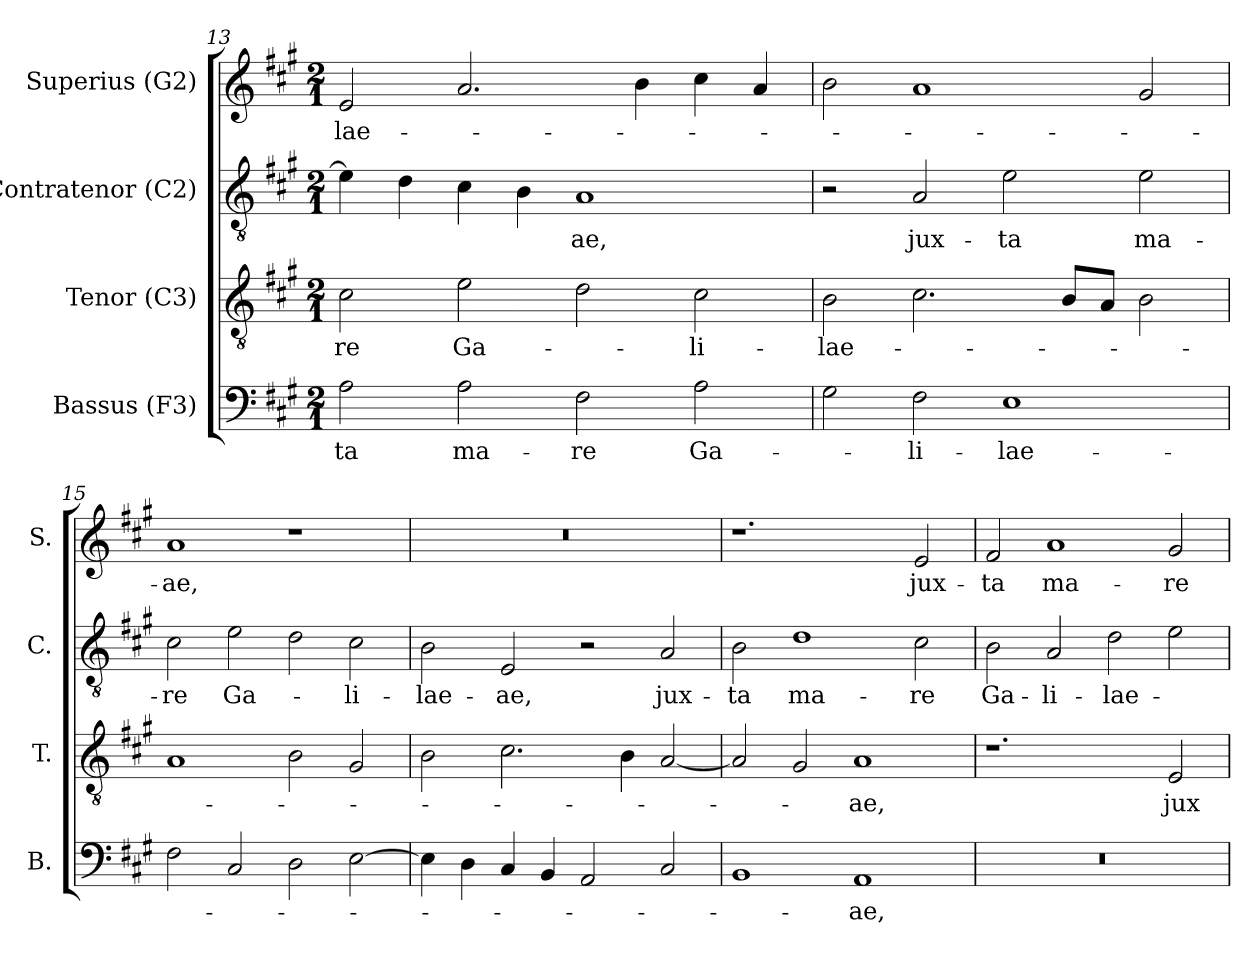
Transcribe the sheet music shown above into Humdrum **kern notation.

**kern	**text	**kern	**text	**kern	**text	**kern	**text
*part4	*part4	*part3	*part3	*part2	*part2	*part1	*part1
*staff4	*staff4	*staff3	*staff3	*staff2	*staff2	*staff1	*staff1
*I"Bassus (F3)	*	*I"Tenor (C3)	*	*I"Contratenor (C2)	*	*I"Superius (G2)	*
*I'B.	*	*I'T.	*	*I'C.	*	*I'S.	*
*clefF4	*	*clefGv2	*	*clefGv2	*	*clefG2	*
*	*	*ITrd7c12	*	*ITrd7c12	*	*	*
*k[f#c#g#]	*	*k[f#c#g#]	*	*k[f#c#g#]	*	*k[f#c#g#]	*
*A:	*	*A:	*	*A:	*	*A:	*
*M2/1	*	*M2/1	*	*M2/1	*	*M2/1	*
=13	=13	=13	=13	=13	=13	=13	=13
!	!LO:LY:b:color=#000000	!	!	!	!	!	!
!	!	!	!LO:LY:b:color=#000000	!	!	!	!
!	!	!	!	!	!	!	!LO:LY:b:color=#000000
2Ai\	-ta	2C#i\	-re	4Ei\]	.	2ei/	-lae-
.	.	.	.	4Di\	.	.	.
!	!LO:LY:b:color=#000000	!	!	!	!	!	!
!	!	!	!LO:LY:b:color=#000000	!	!	!	!
2Ai\	ma-	2Ei\	Ga-	4C#i\	.	2.ai/	.
.	.	.	.	4BBi\	.	.	.
!	!LO:LY:b:color=#000000	!	!	!	!	!	!
!	!	!	!	!	!LO:LY:b:color=#000000	!	!
2F#i\	-re	2Di\	.	1AAi	-ae,	.	.
.	.	.	.	.	.	4bi\	.
!	!LO:LY:b:color=#000000	!	!	!	!	!	!
!	!	!	!LO:LY:b:color=#000000	!	!	!	!
2Ai\	Ga-	2C#i\	-li-	.	.	4cc#i\	.
.	.	.	.	.	.	4ai/	.
=14	=14	=14	=14	=14	=14	=14	=14
!	!	!	!LO:LY:b:color=#000000	!	!	!	!
2G#i\	.	2BBi\	-lae-	2r	.	2bi\	.
!	!LO:LY:b:color=#000000	!	!	!	!	!	!
!	!	!	!	!	!LO:LY:b:color=#000000	!	!
2F#i\	-li-	2.C#i\	.	2AAi/	jux-	1ai	.
!	!LO:LY:b:color=#000000	!	!	!	!	!	!
!	!	!	!	!	!LO:LY:b:color=#000000	!	!
1Ei	-lae-	.	.	2Ei\	-ta	.	.
.	.	8BBi/L	.	.	.	.	.
.	.	8AAi/J	.	.	.	.	.
!	!	!	!	!	!LO:LY:b:color=#000000	!	!
.	.	2BBi\	.	2Ei\	ma-	2g#i/	.
!!LO:LB:g=z
=15	=15	=15	=15	=15	=15	=15	=15
!	!	!	!	!	!LO:LY:b:color=#000000	!	!
!	!	!	!	!	!	!	!LO:LY:b:color=#000000
2F#i\	.	1AAi	.	2C#i\	-re	1ai	-ae,
!	!	!	!	!	!LO:LY:b:color=#000000	!	!
2C#i/	.	.	.	2Ei\	Ga-	.	.
2Di\	.	2BBi\	.	2Di\	.	1r	.
!	!	!	!	!	!LO:LY:b:color=#000000	!	!
[2Ei\	.	2GG#i/	.	2C#i\	-li-	.	.
=16	=16	=16	=16	=16	=16	=16	=16
!	!	!	!	!	!LO:LY:b:color=#000000	!LO:N:vis=1	!
4Ei\]	.	2BBi\	.	2BBi\	-lae-	0r	.
4Di\	.	.	.	.	.	.	.
!	!	!	!	!	!LO:LY:b:color=#000000	!	!
4C#i/	.	2.C#i\	.	2EEi/	-ae,	.	.
4BBi/	.	.	.	.	.	.	.
2AAi/	.	.	.	2r	.	.	.
.	.	4BBi\	.	.	.	.	.
!	!	!	!	!	!LO:LY:b:color=#000000	!	!
2C#i/	.	[2AAi/	.	2AAi/	jux-	.	.
=17	=17	=17	=17	=17	=17	=17	=17
!	!	!	!	!	!LO:LY:b:color=#000000	!	!
1BBi	.	2AAi/]	.	2BBi\	-ta	1.r	.
!	!	!	!	!	!LO:LY:b:color=#000000	!	!
.	.	2GG#i/	.	1Di	ma-	.	.
!	!LO:LY:b:color=#000000	!	!	!	!	!	!
!	!	!	!LO:LY:b:color=#000000	!	!	!	!
1AAi	-ae,	1AAi	-ae,	.	.	.	.
!	!	!	!	!	!LO:LY:b:color=#000000	!	!
!	!	!	!	!	!	!	!LO:LY:b:color=#000000
.	.	.	.	2C#i\	-re	2ei/	jux-
=18	=18	=18	=18	=18	=18	=18	=18
!LO:N:vis=1	!	!	!	!	!	!	!
!	!	!	!	!	!LO:LY:b:color=#000000	!	!
!	!	!	!	!	!	!	!LO:LY:b:color=#000000
0r	.	1.r	.	2BBi\	Ga-	2f#i/	-ta
!	!	!	!	!	!LO:LY:b:color=#000000	!	!
!	!	!	!	!	!	!	!LO:LY:b:color=#000000
.	.	.	.	2AAi/	-li-	1ai	ma-
!	!	!	!	!	!LO:LY:b:color=#000000	!	!
.	.	.	.	2Di\	-lae-	.	.
!	!	!	!LO:LY:b:color=#000000	!	!	!	!
!	!	!	!	!	!	!	!LO:LY:b:color=#000000
.	.	2EEi/	jux-	2Ei\	.	2g#i/	-re
=	=	=	=	=	=	=	=
*-	*-	*-	*-	*-	*-	*-	*-
